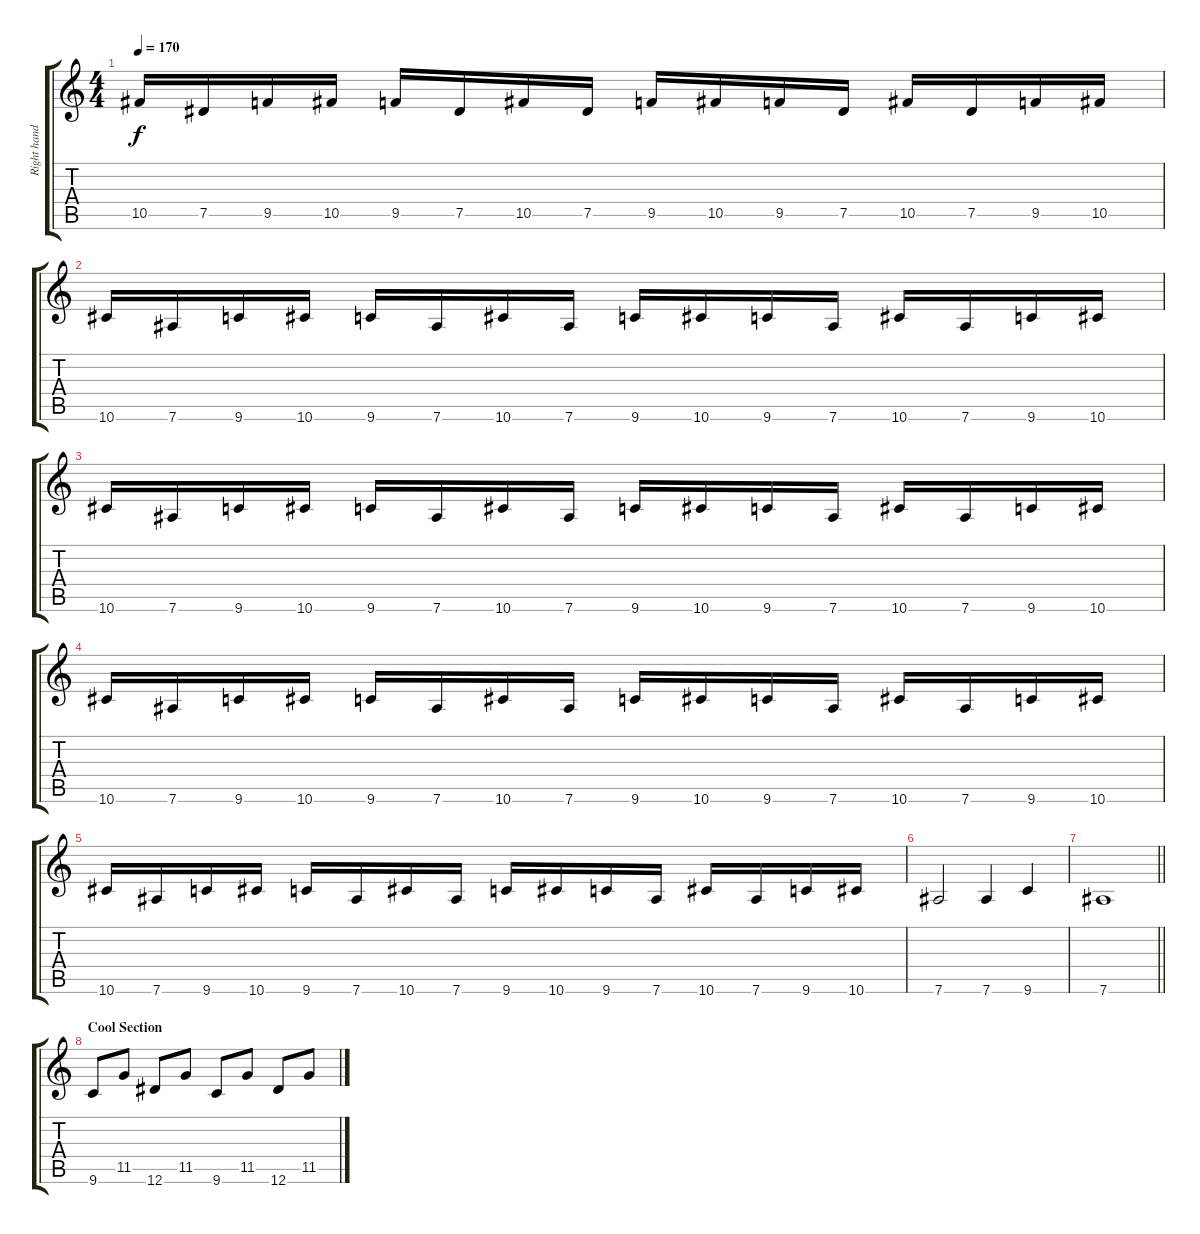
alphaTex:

\track ("Right handed guitar half" "Right hand") {instrument distortionguitar}
\staff {score tabs}
\tuning (Eb4 Bb3 Gb3 Db3 Ab2 Eb2) {hide}
\ts (4 4)
\tempo 170
\clef g2
\ks c
10.5.16{dy f} 7.5.16 9.5.16 10.5.16 9.5.16 7.5.16 10.5.16 7.5.16 9.5.16 10.5.16 9.5.16 7.5.16 10.5.16 7.5.16 9.5.16 10.5.16 |
10.6.16 7.6.16 9.6.16 10.6.16 9.6.16 7.6.16 10.6.16 7.6.16 9.6.16 10.6.16 9.6.16 7.6.16 10.6.16 7.6.16 9.6.16 10.6.16 |
10.6.16 7.6.16 9.6.16 10.6.16 9.6.16 7.6.16 10.6.16 7.6.16 9.6.16 10.6.16 9.6.16 7.6.16 10.6.16 7.6.16 9.6.16 10.6.16 |
10.6.16 7.6.16 9.6.16 10.6.16 9.6.16 7.6.16 10.6.16 7.6.16 9.6.16 10.6.16 9.6.16 7.6.16 10.6.16 7.6.16 9.6.16 10.6.16 |
10.6.16 7.6.16 9.6.16 10.6.16 9.6.16 7.6.16 10.6.16 7.6.16 9.6.16 10.6.16 9.6.16 7.6.16 10.6.16 7.6.16 9.6.16 10.6.16 |
7.6.2 7.6.4 9.6.4 |
\barLineRight lightlight
7.6.1 |
\section ("" "Cool Section")
9.6.8 11.5.8 12.6.8 11.5.8 9.6.8 11.5.8 12.6.8 11.5.8
